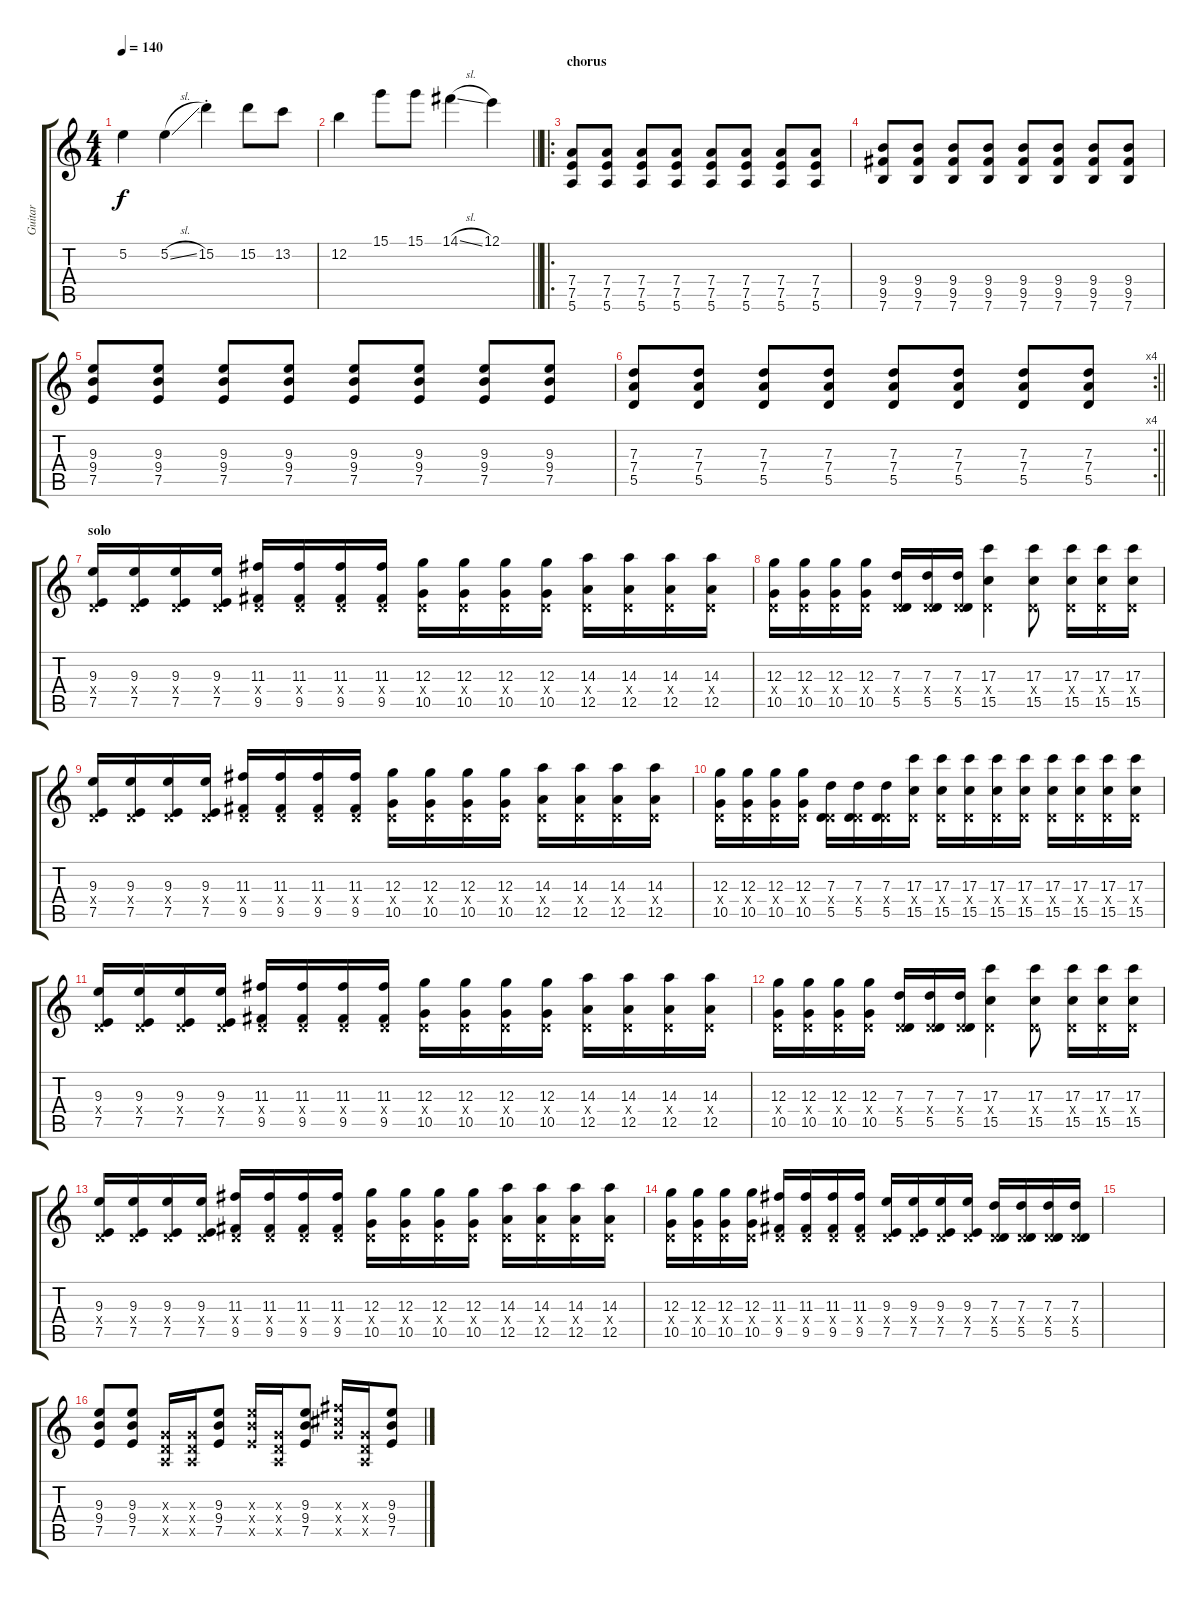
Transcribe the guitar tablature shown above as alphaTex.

\track ("Guitar" "Guitar") {instrument overdrivenguitar}
\staff {score tabs}
\tuning (E4 B3 G3 D3 A2 E2) {hide}
\ts (4 4)
\tempo 140
\clef g2
\ks c
5.2.4{dy f} 5.2{sl}.4 15.2{st}.4 15.2.8 13.2.8 |
\barLineRight lightlight
12.2.4 15.1.8 15.1.8 14.1{sl}.4 12.1.4 |
\ro
\section ("" "chorus")
(7.4 7.5 5.6).8 (7.4 7.5 5.6).8 (7.4 7.5 5.6).8 (7.4 7.5 5.6).8 (7.4 7.5 5.6).8 (7.4 7.5 5.6).8 (7.4 7.5 5.6).8 (7.4 7.5 5.6).8 |
(9.4 9.5 7.6).8 (9.4 9.5 7.6).8 (9.4 9.5 7.6).8 (9.4 9.5 7.6).8 (9.4 9.5 7.6).8 (9.4 9.5 7.6).8 (9.4 9.5 7.6).8 (9.4 9.5 7.6).8 |
(9.3 9.4 7.5).8 (9.3 9.4 7.5).8 (9.3 9.4 7.5).8 (9.3 9.4 7.5).8 (9.3 9.4 7.5).8 (9.3 9.4 7.5).8 (9.3 9.4 7.5).8 (9.3 9.4 7.5).8 |
\rc 4
\barLineRight lightlight
(7.3 7.4 5.5).8 (7.3 7.4 5.5).8 (7.3 7.4 5.5).8 (7.3 7.4 5.5).8 (7.3 7.4 5.5).8 (7.3 7.4 5.5).8 (7.3 7.4 5.5).8 (7.3 7.4 5.5).8 |
\section ("" "solo")
(9.3 0.4{x} 7.5).16 (9.3 0.4{x} 7.5).16 (9.3 0.4{x} 7.5).16 (9.3 0.4{x} 7.5).16 (11.3 0.4{x} 9.5).16 (11.3 0.4{x} 9.5).16 (11.3 0.4{x} 9.5).16 (11.3 0.4{x} 9.5).16 (12.3 0.4{x} 10.5).16 (12.3 0.4{x} 10.5).16 (12.3 0.4{x} 10.5).16 (12.3 0.4{x} 10.5).16 (14.3 0.4{x} 12.5).16 (14.3 0.4{x} 12.5).16 (14.3 0.4{x} 12.5).16 (14.3 0.4{x} 12.5).16 |
(12.3 0.4{x} 10.5).16 (12.3 0.4{x} 10.5).16 (12.3 0.4{x} 10.5).16 (12.3 0.4{x} 10.5).16 (7.3 0.4{x} 5.5).16 (7.3 0.4{x} 5.5).16 (7.3 0.4{x} 5.5).16 (17.3 0.4{x} 15.5).4 (17.3 0.4{x} 15.5).8 (17.3 0.4{x} 15.5).16 (17.3 0.4{x} 15.5).16 (17.3 0.4{x} 15.5).16 |
(9.3 0.4{x} 7.5).16 (9.3 0.4{x} 7.5).16 (9.3 0.4{x} 7.5).16 (9.3 0.4{x} 7.5).16 (11.3 0.4{x} 9.5).16 (11.3 0.4{x} 9.5).16 (11.3 0.4{x} 9.5).16 (11.3 0.4{x} 9.5).16 (12.3 0.4{x} 10.5).16 (12.3 0.4{x} 10.5).16 (12.3 0.4{x} 10.5).16 (12.3 0.4{x} 10.5).16 (14.3 0.4{x} 12.5).16 (14.3 0.4{x} 12.5).16 (14.3 0.4{x} 12.5).16 (14.3 0.4{x} 12.5).16 |
(12.3 0.4{x} 10.5).16 (12.3 0.4{x} 10.5).16 (12.3 0.4{x} 10.5).16 (12.3 0.4{x} 10.5).16 (7.3 0.4{x} 5.5).16 (7.3 0.4{x} 5.5).16 (7.3 0.4{x} 5.5).16 (17.3 0.4{x} 15.5).16 (17.3 0.4{x} 15.5).16 (17.3 0.4{x} 15.5).16 (17.3 0.4{x} 15.5).16 (17.3 0.4{x} 15.5).16 (17.3 0.4{x} 15.5).16 (17.3 0.4{x} 15.5).16 (17.3 0.4{x} 15.5).16 (17.3 0.4{x} 15.5).16 |
(9.3 0.4{x} 7.5).16 (9.3 0.4{x} 7.5).16 (9.3 0.4{x} 7.5).16 (9.3 0.4{x} 7.5).16 (11.3 0.4{x} 9.5).16 (11.3 0.4{x} 9.5).16 (11.3 0.4{x} 9.5).16 (11.3 0.4{x} 9.5).16 (12.3 0.4{x} 10.5).16 (12.3 0.4{x} 10.5).16 (12.3 0.4{x} 10.5).16 (12.3 0.4{x} 10.5).16 (14.3 0.4{x} 12.5).16 (14.3 0.4{x} 12.5).16 (14.3 0.4{x} 12.5).16 (14.3 0.4{x} 12.5).16 |
(12.3 0.4{x} 10.5).16 (12.3 0.4{x} 10.5).16 (12.3 0.4{x} 10.5).16 (12.3 0.4{x} 10.5).16 (7.3 0.4{x} 5.5).16 (7.3 0.4{x} 5.5).16 (7.3 0.4{x} 5.5).16 (17.3 0.4{x} 15.5).4 (17.3 0.4{x} 15.5).8 (17.3 0.4{x} 15.5).16 (17.3 0.4{x} 15.5).16 (17.3 0.4{x} 15.5).16 |
(9.3 0.4{x} 7.5).16 (9.3 0.4{x} 7.5).16 (9.3 0.4{x} 7.5).16 (9.3 0.4{x} 7.5).16 (11.3 0.4{x} 9.5).16 (11.3 0.4{x} 9.5).16 (11.3 0.4{x} 9.5).16 (11.3 0.4{x} 9.5).16 (12.3 0.4{x} 10.5).16 (12.3 0.4{x} 10.5).16 (12.3 0.4{x} 10.5).16 (12.3 0.4{x} 10.5).16 (14.3 0.4{x} 12.5).16 (14.3 0.4{x} 12.5).16 (14.3 0.4{x} 12.5).16 (14.3 0.4{x} 12.5).16 |
(12.3 0.4{x} 10.5).16 (12.3 0.4{x} 10.5).16 (12.3 0.4{x} 10.5).16 (12.3 0.4{x} 10.5).16 (11.3 0.4{x} 9.5).16 (11.3 0.4{x} 9.5).16 (11.3 0.4{x} 9.5).16 (11.3 0.4{x} 9.5).16 (9.3 0.4{x} 7.5).16 (9.3 0.4{x} 7.5).16 (9.3 0.4{x} 7.5).16 (9.3 0.4{x} 7.5).16 (7.3 0.4{x} 5.5).16 (7.3 0.4{x} 5.5).16 (7.3 0.4{x} 5.5).16 (7.3 0.4{x} 5.5).16 |
|
(9.3 9.4 7.5).8 (9.3 9.4 7.5).8 (0.3{x} 0.4{x} 0.5{x}).16 (0.3{x} 0.4{x} 0.5{x}).16 (9.3 9.4 7.5).8 (9.3{x} 9.4{x} 7.5{x}).16 (0.3{x} 0.4{x} 0.5{x}).16 (9.3 9.4 7.5).8 (11.3{x} 11.4{x} 10.5{x}).16 (0.3{x} 0.4{x} 0.5{x}).16 (9.3 9.4 7.5).8
